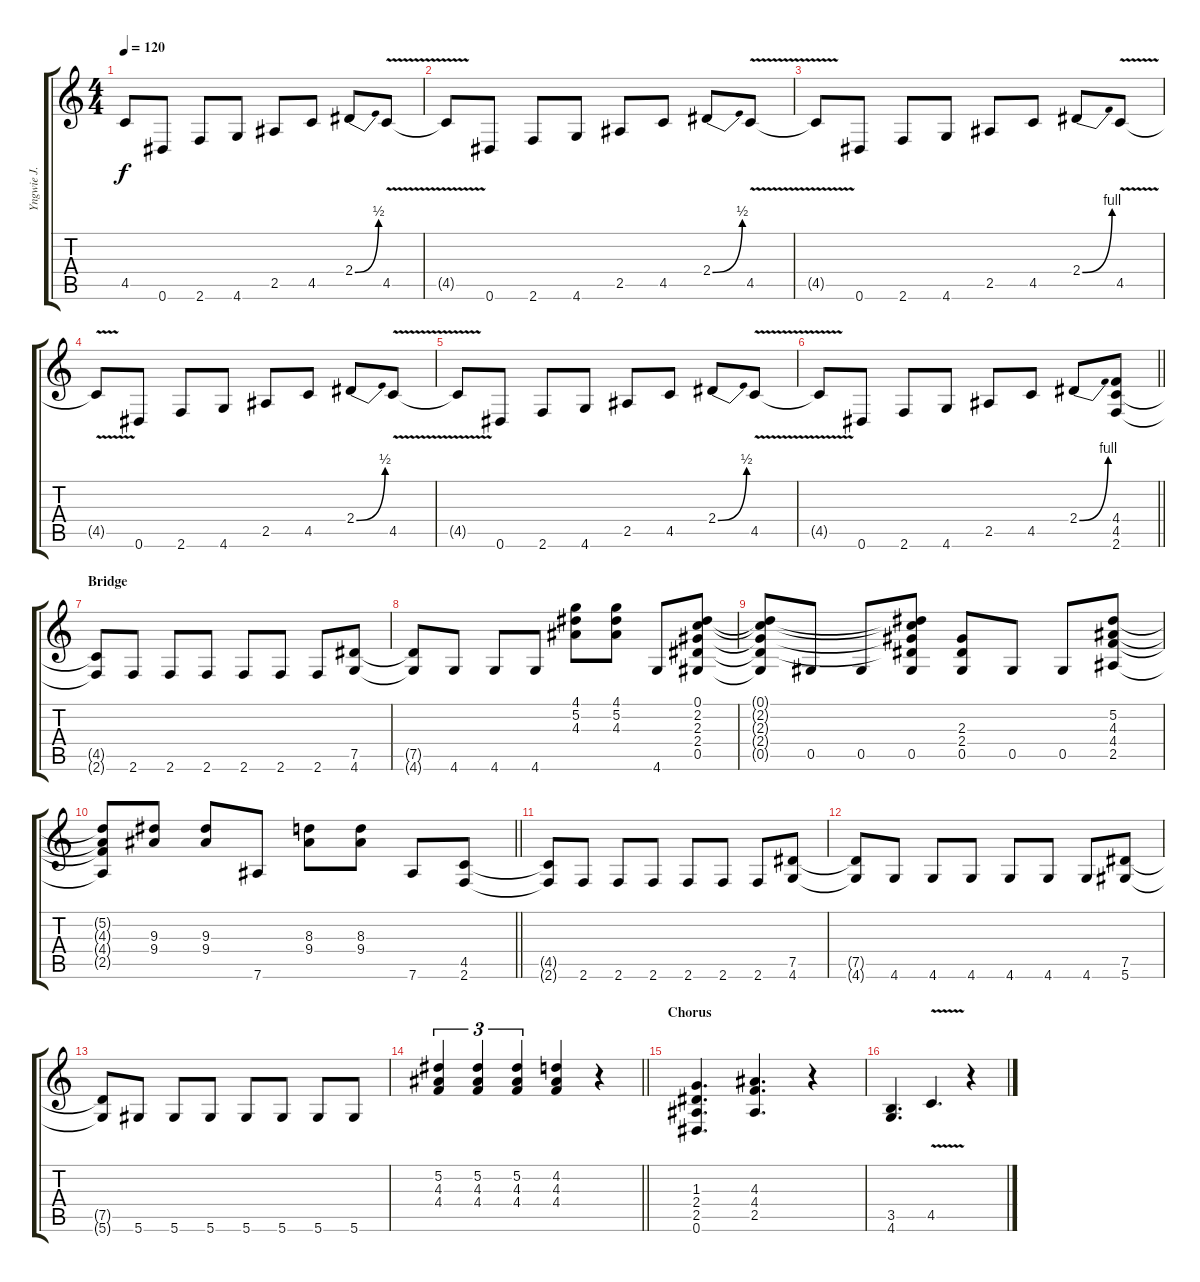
\track ("Yngwie J. Malmsteen" "Yngwie J. ") {instrument overdrivenguitar}
\staff {score tabs}
\tuning (Eb4 Bb3 Gb3 Db3 Ab2 Eb2) {hide}
\ts (4 4)
\tempo 120
\clef g2
\ks c
4.5{t}.8{dy f} 0.6.8 2.6.8 4.6.8 2.5.8 4.5.8 2.4{be (bend 0 0 60 2)}.8 4.5{v}.8 |
4.5{t}.8 0.6.8 2.6.8 4.6.8 2.5.8 4.5.8 2.4{be (bend 0 0 60 2)}.8 4.5{v}.8 |
4.5{t}.8 0.6.8 2.6.8 4.6.8 2.5.8 4.5.8 2.4{be (bend 0 0 60 4)}.8 4.5{v}.8 |
4.5{t}.8 0.6.8 2.6.8 4.6.8 2.5.8 4.5.8 2.4{be (bend 0 0 60 2)}.8 4.5{v}.8 |
4.5{t}.8 0.6.8 2.6.8 4.6.8 2.5.8 4.5.8 2.4{be (bend 0 0 60 2)}.8 4.5{v}.8 |
\barLineRight lightlight
4.5{t}.8 0.6.8 2.6.8 4.6.8 2.5.8 4.5.8 2.4{be (bend 0 0 60 4)}.8 (4.4 4.5 2.6).8 |
\section ("" "Bridge")
(4.5{t} 2.6{t}).8 2.6.8 2.6.8 2.6.8 2.6.8 2.6.8 2.6.8 (7.5 4.6).8 |
(7.5{t} 4.6{t}).8 4.6.8 4.6.8 4.6.8 (4.1 5.2 4.3).8 (4.1 5.2 4.3).8 4.6.8 (0.1 2.2 2.3 2.4 0.5).8 |
(0.1{t} 2.2{t} 2.3{t} 2.4{t} 0.5{t}).8 0.5.8 0.5.8 (0.1{t} 2.2{t} 2.3{t} 2.4{t} 0.5).8 (2.3 2.4 0.5).8 0.5.8 0.5.8 (5.2 4.3 4.4 2.5).8 |
\barLineRight lightlight
(5.2{t} 4.3{t} 4.4{t} 2.5{t}).8 (9.3 9.4).8 (9.3 9.4).8 7.6.8 (8.3 9.4).8 (8.3 9.4).8 7.6.8 (4.5 2.6).8 |
(4.5{t} 2.6{t}).8 2.6.8 2.6.8 2.6.8 2.6.8 2.6.8 2.6.8 (7.5 4.6).8 |
(7.5{t} 4.6{t}).8 4.6.8 4.6.8 4.6.8 4.6.8 4.6.8 4.6.8 (7.5 5.6).8 |
(7.5{t} 5.6{t}).8 5.6.8 5.6.8 5.6.8 5.6.8 5.6.8 5.6.8 5.6.8 |
\barLineRight lightlight
(5.2 4.3 4.4).4{tu (3 2)} (5.2 4.3 4.4).4{tu (3 2)} (5.2 4.3 4.4).4{tu (3 2)} (4.2 4.3 4.4).4 r.4 |
\section ("" "Chorus")
(1.3 2.4 2.5 0.6).4{d} (4.3 4.4 2.5).4{d} r.4 |
(3.5 4.6).4{d} 4.5{v}.4{d} r.4
